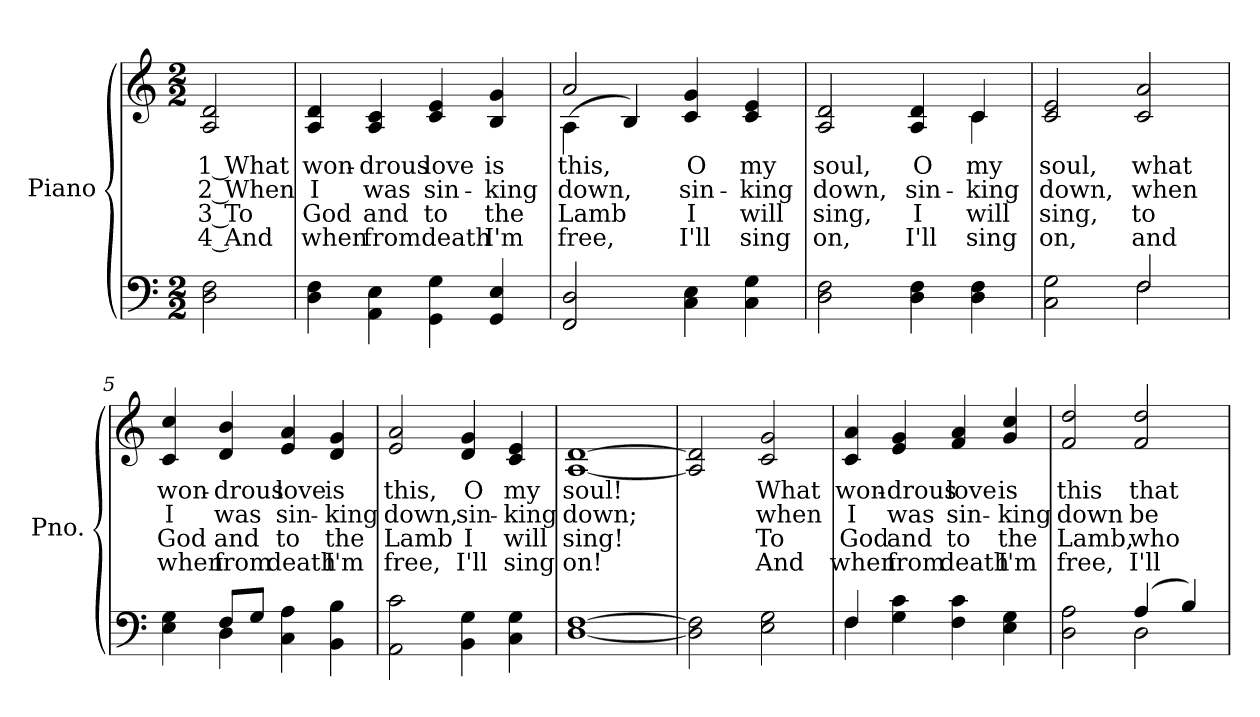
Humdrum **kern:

**kern	**kern	**text	**text	**text	**text
*part2	*part1	*part1	*part1	*part1	*part1
*staff2	*staff1	*staff1	*staff1	*staff1	*staff1
*I"Piano	*I"Piano	*	*	*	*
*I'Pno.	*I'Pno.	*	*	*	*
!!LO:PB:g=z
*clefF4	*clefG2	*	*	*	*
*k[]	*k[]	*	*	*	*
*C:	*C:	*	*	*	*
*M2/2	*M2/2	*	*	*	*
=	=	=	=	=	=
!	!	!LO:LY:b:color=#000000	!LO:LY:b:color=#000000	!LO:LY:b:color=#000000	!LO:LY:b:color=#000000
2Di\ 2Fi	2Ai/ 2di	1 What	2 When	3 To	4 And
=1	=1	=1	=1	=1	=1
!	!	!LO:LY:b:color=#000000	!LO:LY:b:color=#000000	!LO:LY:b:color=#000000	!LO:LY:b:color=#000000
4Di\ 4Fi	4Ai/ 4di	won-	I	God	when
!	!	!LO:LY:b:color=#000000	!LO:LY:b:color=#000000	!LO:LY:b:color=#000000	!LO:LY:b:color=#000000
4AAi\ 4Ei	4Ai/ 4ci	-drous	was	and	from
!	!	!LO:LY:b:color=#000000	!LO:LY:b:color=#000000	!LO:LY:b:color=#000000	!LO:LY:b:color=#000000
4GGi\ 4Gi	4ci/ 4ei	love	sin-	to	death
!	!	!LO:LY:b:color=#000000	!LO:LY:b:color=#000000	!LO:LY:b:color=#000000	!LO:LY:b:color=#000000
4GGi/ 4Ei	4Bi/ 4gi	is	-king	the	I'm
=2	=2	=2	=2	=2	=2
!	!	!LO:LY:b:color=#000000	!LO:LY:b:color=#000000	!LO:LY:b:color=#000000	!LO:LY:b:color=#000000
*	*^	*	*	*	*
2FFi/ 2Di	2ai/	(4Ai\	this,	down,	Lamb	free,
.	.	4Bi/)	.	.	.	.
!	!	!	!LO:LY:b:color=#000000	!LO:LY:b:color=#000000	!LO:LY:b:color=#000000	!LO:LY:b:color=#000000
4Ci\ 4Ei	4ci/ 4gi	2ryy	O	sin-	I	I'll
!	!	!	!LO:LY:b:color=#000000	!LO:LY:b:color=#000000	!LO:LY:b:color=#000000	!LO:LY:b:color=#000000
4Ci\ 4Gi	4ci/ 4ei	.	my	-king	will	sing
=3	=3	=3	=3	=3	=3	=3
!	!	!	!LO:LY:b:color=#000000	!LO:LY:b:color=#000000	!LO:LY:b:color=#000000	!LO:LY:b:color=#000000
2Di\ 2Fi	2Ai/ 2di	2.ryy	soul,	down,	sing,	on,
!	!	!	!LO:LY:b:color=#000000	!LO:LY:b:color=#000000	!LO:LY:b:color=#000000	!LO:LY:b:color=#000000
4Di\ 4Fi	4Ai/ 4di	.	O	sin-	I	I'll
!	!	!	!LO:LY:b:color=#000000	!LO:LY:b:color=#000000	!LO:LY:b:color=#000000	!LO:LY:b:color=#000000
4Di\ 4Fi	4ci/	4ci\	my	-king	will	sing
*	*v	*v	*	*	*	*
=4	=4	=4	=4	=4	=4
*^	*	*	*	*	*
*	*	*^	*	*	*	*
!	!	!	!	!LO:LY:b:color=#000000	!LO:LY:b:color=#000000	!LO:LY:b:color=#000000	!LO:LY:b:color=#000000
*	*	*v	*v	*	*	*	*
2Ci\ 2Gi	2ryy	2ci/ 2ei	soul,	down,	sing,	on,
!	!	!	!LO:LY:b:color=#000000	!LO:LY:b:color=#000000	!LO:LY:b:color=#000000	!LO:LY:b:color=#000000
2Fi/	2Fi\	2ci/ 2ai	what	when	to	and
!!LO:LB:g=z
=5	=5	=5	=5	=5	=5	=5
!	!	!	!LO:LY:b:color=#000000	!LO:LY:b:color=#000000	!LO:LY:b:color=#000000	!LO:LY:b:color=#000000
4Ei\ 4Gi	4ryy	4ci/ 4cci	won-	I	God	when
!	!	!	!LO:LY:b:color=#000000	!LO:LY:b:color=#000000	!LO:LY:b:color=#000000	!LO:LY:b:color=#000000
8Fi/L	4Di\	4di/ 4bi	-drous	was	and	from
8Gi/J	.	.	.	.	.	.
!	!	!	!LO:LY:b:color=#000000	!LO:LY:b:color=#000000	!LO:LY:b:color=#000000	!LO:LY:b:color=#000000
4Ci\ 4Ai	2ryy	4ei/ 4ai	love	sin-	to	death
!	!	!	!LO:LY:b:color=#000000	!LO:LY:b:color=#000000	!LO:LY:b:color=#000000	!LO:LY:b:color=#000000
4BBi\ 4Bi	.	4di/ 4gi	is	-king	the	I'm
*v	*v	*	*	*	*	*
=6	=6	=6	=6	=6	=6
!	!	!LO:LY:b:color=#000000	!LO:LY:b:color=#000000	!LO:LY:b:color=#000000	!LO:LY:b:color=#000000
2AAi\ 2ci	2ei/ 2ai	this,	down,	Lamb	free,
!	!	!LO:LY:b:color=#000000	!LO:LY:b:color=#000000	!LO:LY:b:color=#000000	!LO:LY:b:color=#000000
4BBi\ 4Gi	4di/ 4gi	O	sin-	I	I'll
!	!	!LO:LY:b:color=#000000	!LO:LY:b:color=#000000	!LO:LY:b:color=#000000	!LO:LY:b:color=#000000
4Ci\ 4Gi	4ci/ 4ei	my	-king	will	sing
=7	=7	=7	=7	=7	=7
!	!	!LO:LY:b:color=#000000	!LO:LY:b:color=#000000	!LO:LY:b:color=#000000	!LO:LY:b:color=#000000
[1Di [1Fi	[1Ai [1di	soul!	down;	sing!	on!
=8	=8	=8	=8	=8	=8
2Di\] 2Fi]	2Ai/] 2di]	.	.	.	.
!	!	!LO:LY:b:color=#000000	!LO:LY:b:color=#000000	!LO:LY:b:color=#000000	!LO:LY:b:color=#000000
2Ei\ 2Gi	2ci/ 2gi	What	when	To	And
=9	=9	=9	=9	=9	=9
*^	*	*	*	*	*
!	!	!	!LO:LY:b:color=#000000	!LO:LY:b:color=#000000	!LO:LY:b:color=#000000	!LO:LY:b:color=#000000
4Fi/	4Fi\	4ci/ 4ai	won-	I	God	when
!	!	!	!LO:LY:b:color=#000000	!LO:LY:b:color=#000000	!LO:LY:b:color=#000000	!LO:LY:b:color=#000000
4Gi\ 4ci	2.ryy	4ei/ 4gi	-drous	was	and	from
!	!	!	!LO:LY:b:color=#000000	!LO:LY:b:color=#000000	!LO:LY:b:color=#000000	!LO:LY:b:color=#000000
4Fi\ 4ci	.	4fi/ 4ai	love	sin-	to	death
!	!	!	!LO:LY:b:color=#000000	!LO:LY:b:color=#000000	!LO:LY:b:color=#000000	!LO:LY:b:color=#000000
4Ei\ 4Gi	.	4gi/ 4cci	is	-king	the	I'm
!!LO:LB:g=z
=10	=10	=10	=10	=10	=10	=10
!	!	!	!LO:LY:b:color=#000000	!LO:LY:b:color=#000000	!LO:LY:b:color=#000000	!LO:LY:b:color=#000000
2Di\ 2Ai	2ryy	2fi/ 2ddi	this	down	Lamb,	free,
!	!	!	!LO:LY:b:color=#000000	!LO:LY:b:color=#000000	!LO:LY:b:color=#000000	!LO:LY:b:color=#000000
(4Ai/	2Di\	2fi/ 2ddi	that	be-	who	I'll
4Bi/)	.	.	.	.	.	.
*v	*v	*	*	*	*	*
=	=	=	=	=	=
*-	*-	*-	*-	*-	*-
